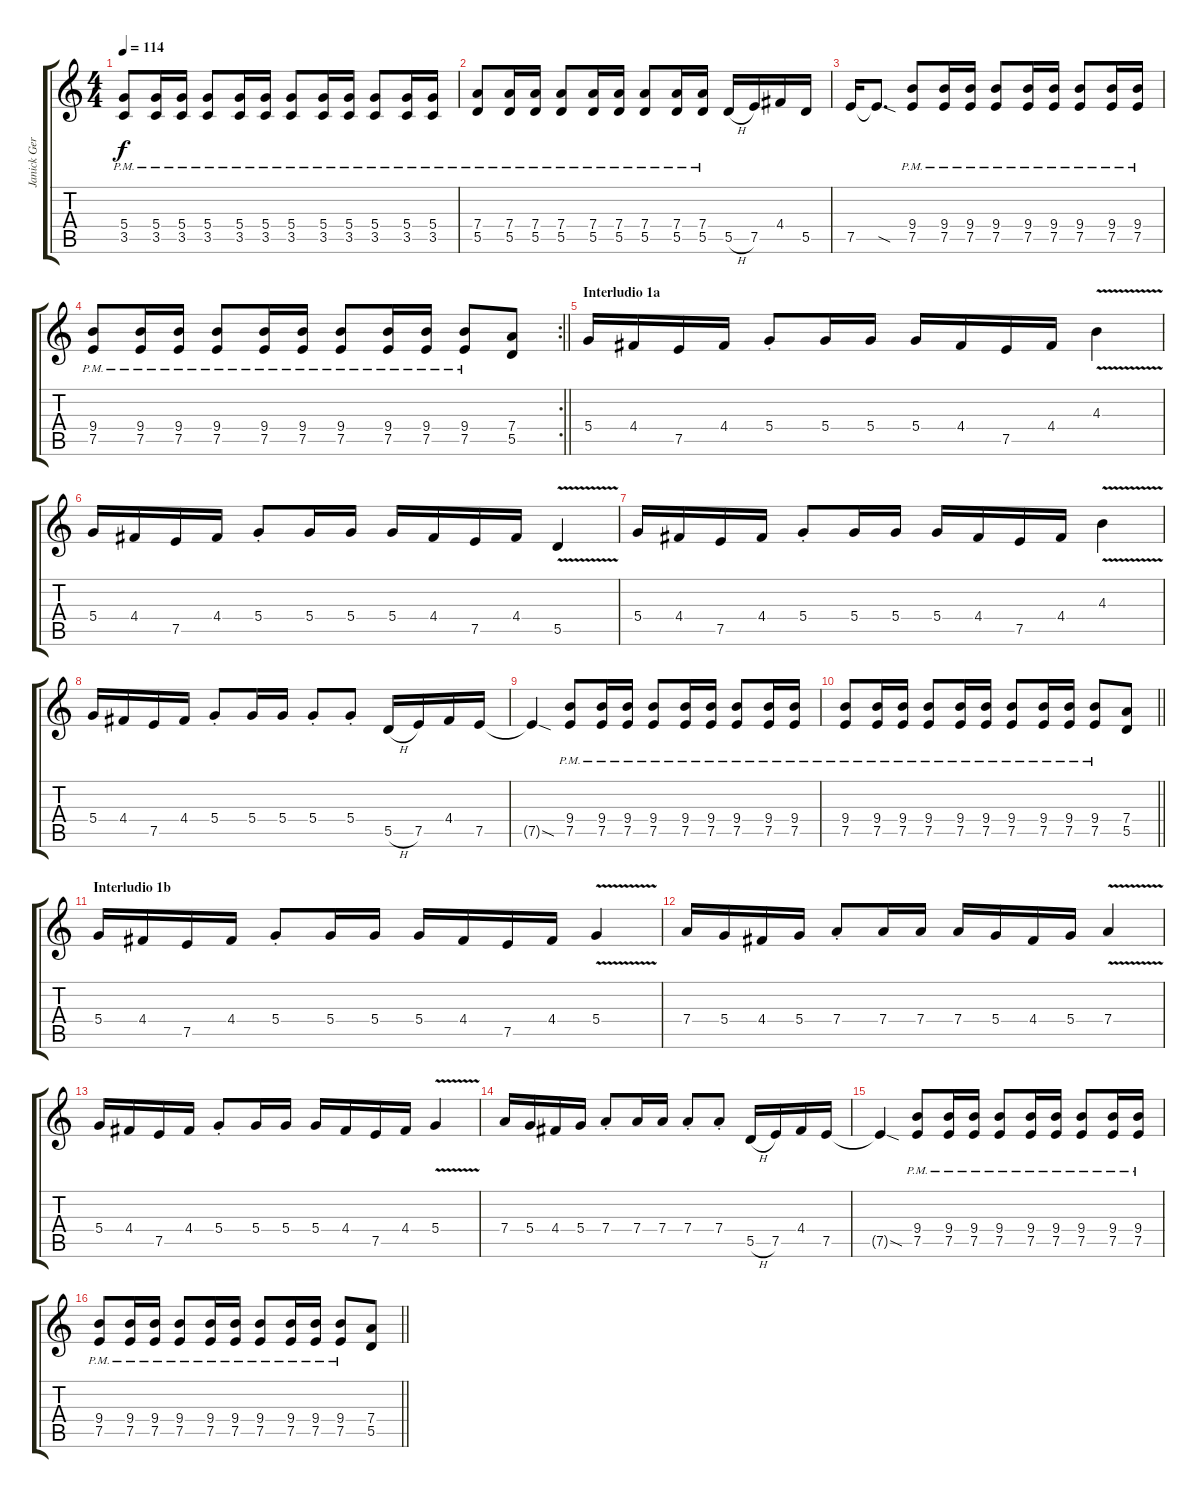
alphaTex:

\track ("Janick Gers" "Janick Ger") {instrument distortionguitar}
\staff {score tabs}
\tuning (E4 B3 G3 D3 A2 E2) {hide}
\ts (4 4)
\tempo 114
\clef g2
\ks c
(5.4{pm} 3.5{pm}).8{dy f} (5.4{pm} 3.5{pm}).16 (5.4{pm} 3.5{pm}).16 (5.4{pm} 3.5{pm}).8 (5.4{pm} 3.5{pm}).16 (5.4{pm} 3.5{pm}).16 (5.4{pm} 3.5{pm}).8 (5.4{pm} 3.5{pm}).16 (5.4{pm} 3.5{pm}).16 (5.4{pm} 3.5{pm}).8 (5.4{pm} 3.5{pm}).16 (5.4{pm} 3.5{pm}).16 |
(7.4{pm} 5.5{pm}).8 (7.4{pm} 5.5{pm}).16 (7.4{pm} 5.5{pm}).16 (7.4{pm} 5.5{pm}).8 (7.4{pm} 5.5{pm}).16 (7.4{pm} 5.5{pm}).16 (7.4{pm} 5.5{pm}).8 (7.4{pm} 5.5{pm}).16 (7.4{pm} 5.5{pm}).16 5.5{h}.16 7.5.16 4.4.16 5.5.16 |
7.5.16 7.5{sod t}.8{d} (9.4{pm} 7.5{pm}).8 (9.4{pm} 7.5{pm}).16 (9.4{pm} 7.5{pm}).16 (9.4{pm} 7.5{pm}).8 (9.4{pm} 7.5{pm}).16 (9.4{pm} 7.5{pm}).16 (9.4{pm} 7.5{pm}).8 (9.4{pm} 7.5{pm}).16 (9.4{pm} 7.5{pm}).16 |
\rc 2
\barLineRight lightlight
(9.4{pm} 7.5{pm}).8 (9.4{pm} 7.5{pm}).16 (9.4{pm} 7.5{pm}).16 (9.4{pm} 7.5{pm}).8 (9.4{pm} 7.5{pm}).16 (9.4{pm} 7.5{pm}).16 (9.4{pm} 7.5{pm}).8 (9.4{pm} 7.5{pm}).16 (9.4{pm} 7.5{pm}).16 (9.4{pm} 7.5{pm}).8 (7.4 5.5).8 |
\section ("" "Interludio 1a")
5.4.16 4.4.16 7.5.16 4.4.16 5.4{st}.8 5.4.16 5.4.16 5.4.16 4.4.16 7.5.16 4.4.16 4.3{v}.4 |
5.4.16 4.4.16 7.5.16 4.4.16 5.4{st}.8 5.4.16 5.4.16 5.4.16 4.4.16 7.5.16 4.4.16 5.5{v}.4 |
5.4.16 4.4.16 7.5.16 4.4.16 5.4{st}.8 5.4.16 5.4.16 5.4.16 4.4.16 7.5.16 4.4.16 4.3{v}.4 |
5.4.16 4.4.16 7.5.16 4.4.16 5.4{st}.8 5.4.16 5.4.16 5.4{st}.8 5.4{st}.8 5.5{h}.16 7.5.16 4.4.16 7.5.16 |
7.5{sod t}.4 (9.4{pm} 7.5{pm}).8 (9.4{pm} 7.5{pm}).16 (9.4{pm} 7.5{pm}).16 (9.4{pm} 7.5{pm}).8 (9.4{pm} 7.5{pm}).16 (9.4{pm} 7.5{pm}).16 (9.4{pm} 7.5{pm}).8 (9.4{pm} 7.5{pm}).16 (9.4{pm} 7.5{pm}).16 |
\barLineRight lightlight
(9.4{pm} 7.5{pm}).8 (9.4{pm} 7.5{pm}).16 (9.4{pm} 7.5{pm}).16 (9.4{pm} 7.5{pm}).8 (9.4{pm} 7.5{pm}).16 (9.4{pm} 7.5{pm}).16 (9.4{pm} 7.5{pm}).8 (9.4{pm} 7.5{pm}).16 (9.4{pm} 7.5{pm}).16 (9.4{pm} 7.5{pm}).8 (7.4 5.5).8 |
\section ("" "Interludio 1b")
5.4.16 4.4.16 7.5.16 4.4.16 5.4{st}.8 5.4.16 5.4.16 5.4.16 4.4.16 7.5.16 4.4.16 5.4{v}.4 |
7.4.16 5.4.16 4.4.16 5.4.16 7.4{st}.8 7.4.16 7.4.16 7.4.16 5.4.16 4.4.16 5.4.16 7.4{v}.4 |
5.4.16 4.4.16 7.5.16 4.4.16 5.4{st}.8 5.4.16 5.4.16 5.4.16 4.4.16 7.5.16 4.4.16 5.4{v}.4 |
7.4.16 5.4.16 4.4.16 5.4.16 7.4{st}.8 7.4.16 7.4.16 7.4{st}.8 7.4{st}.8 5.5{h}.16 7.5.16 4.4.16 7.5.16 |
7.5{sod t}.4 (9.4{pm} 7.5{pm}).8 (9.4{pm} 7.5{pm}).16 (9.4{pm} 7.5{pm}).16 (9.4{pm} 7.5{pm}).8 (9.4{pm} 7.5{pm}).16 (9.4{pm} 7.5{pm}).16 (9.4{pm} 7.5{pm}).8 (9.4{pm} 7.5{pm}).16 (9.4{pm} 7.5{pm}).16 |
\barLineRight lightlight
(9.4{pm} 7.5{pm}).8 (9.4{pm} 7.5{pm}).16 (9.4{pm} 7.5{pm}).16 (9.4{pm} 7.5{pm}).8 (9.4{pm} 7.5{pm}).16 (9.4{pm} 7.5{pm}).16 (9.4{pm} 7.5{pm}).8 (9.4{pm} 7.5{pm}).16 (9.4{pm} 7.5{pm}).16 (9.4{pm} 7.5{pm}).8 (7.4 5.5).8
